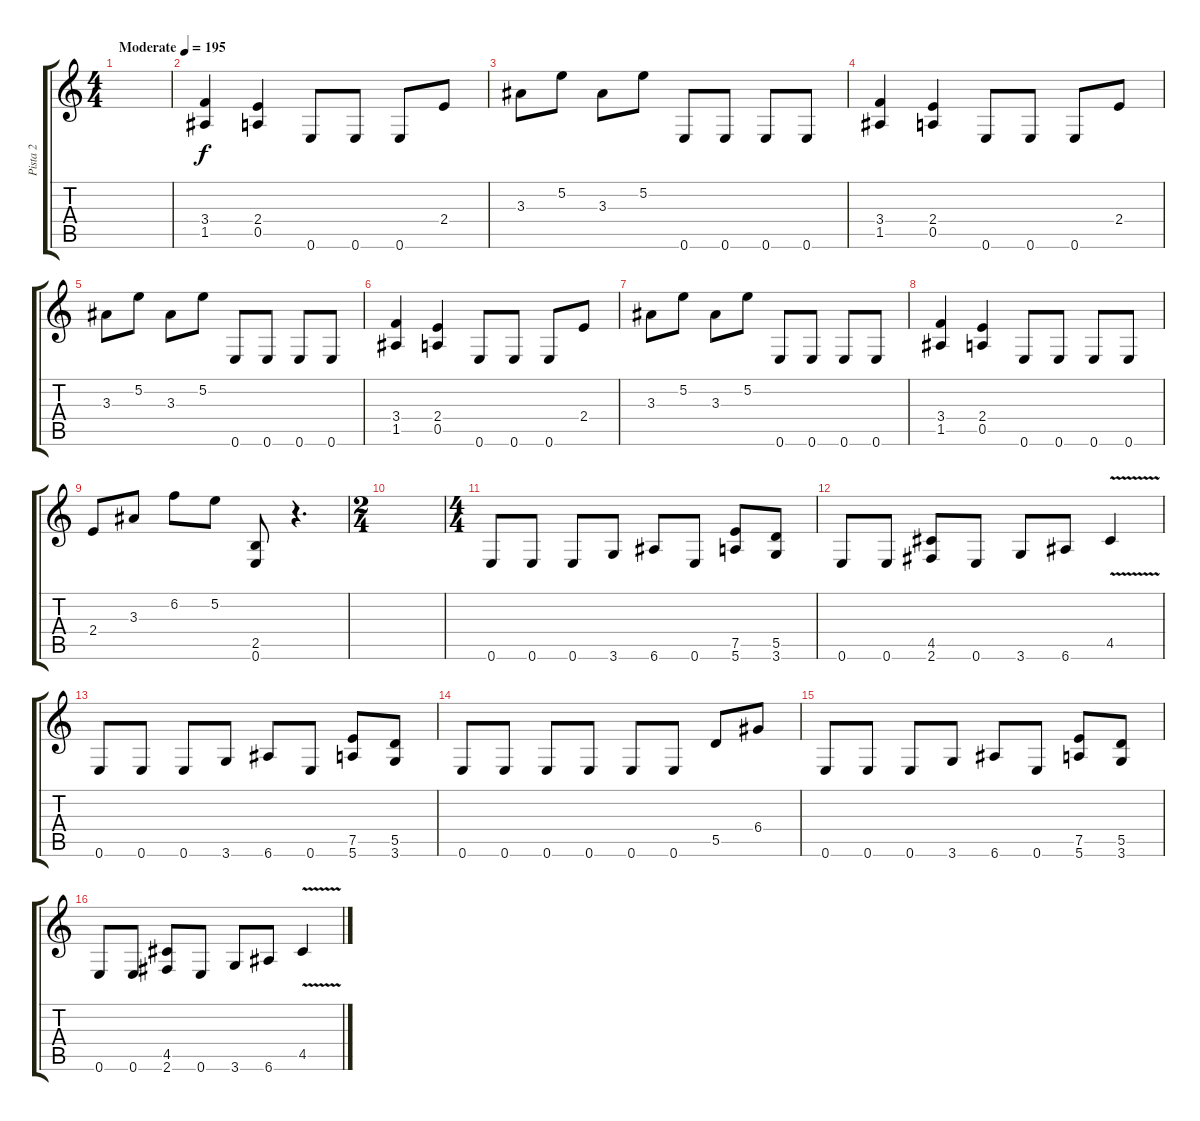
\track ("Pista 2" "Pista 2") {instrument distortionguitar}
\staff {score tabs}
\tuning (E4 B3 G3 D3 A2 E2) {hide}
\ts (4 4)
\tempo (195 "Moderate")
\clef g2
\ks c
|
(3.4 1.5).4 (2.4 0.5).4 0.6.8 0.6.8 0.6.8 2.4.8 |
3.3.8 5.2.8 3.3.8 5.2.8 0.6.8 0.6.8 0.6.8 0.6.8 |
(3.4 1.5).4 (2.4 0.5).4 0.6.8 0.6.8 0.6.8 2.4.8 |
3.3.8 5.2.8 3.3.8 5.2.8 0.6.8 0.6.8 0.6.8 0.6.8 |
(3.4 1.5).4 (2.4 0.5).4 0.6.8 0.6.8 0.6.8 2.4.8 |
3.3.8 5.2.8 3.3.8 5.2.8 0.6.8 0.6.8 0.6.8 0.6.8 |
(3.4 1.5).4 (2.4 0.5).4 0.6.8 0.6.8 0.6.8 0.6.8 |
2.4.8 3.3.8 6.2.8 5.2.8 (2.5 0.6).8 r.4{d} |
\ts (2 4)
|
\ts (4 4)
0.6.8 0.6.8 0.6.8 3.6.8 6.6.8 0.6.8 (7.5 5.6).8 (5.5 3.6).8 |
0.6.8 0.6.8 (4.5 2.6).8 0.6.8 3.6.8 6.6.8 4.5{v}.4 |
0.6.8 0.6.8 0.6.8 3.6.8 6.6.8 0.6.8 (7.5 5.6).8 (5.5 3.6).8 |
0.6.8 0.6.8 0.6.8 0.6.8 0.6.8 0.6.8 5.5.8 6.4.8 |
0.6.8 0.6.8 0.6.8 3.6.8 6.6.8 0.6.8 (7.5 5.6).8 (5.5 3.6).8 |
0.6.8 0.6.8 (4.5 2.6).8 0.6.8 3.6.8 6.6.8 4.5{v}.4
